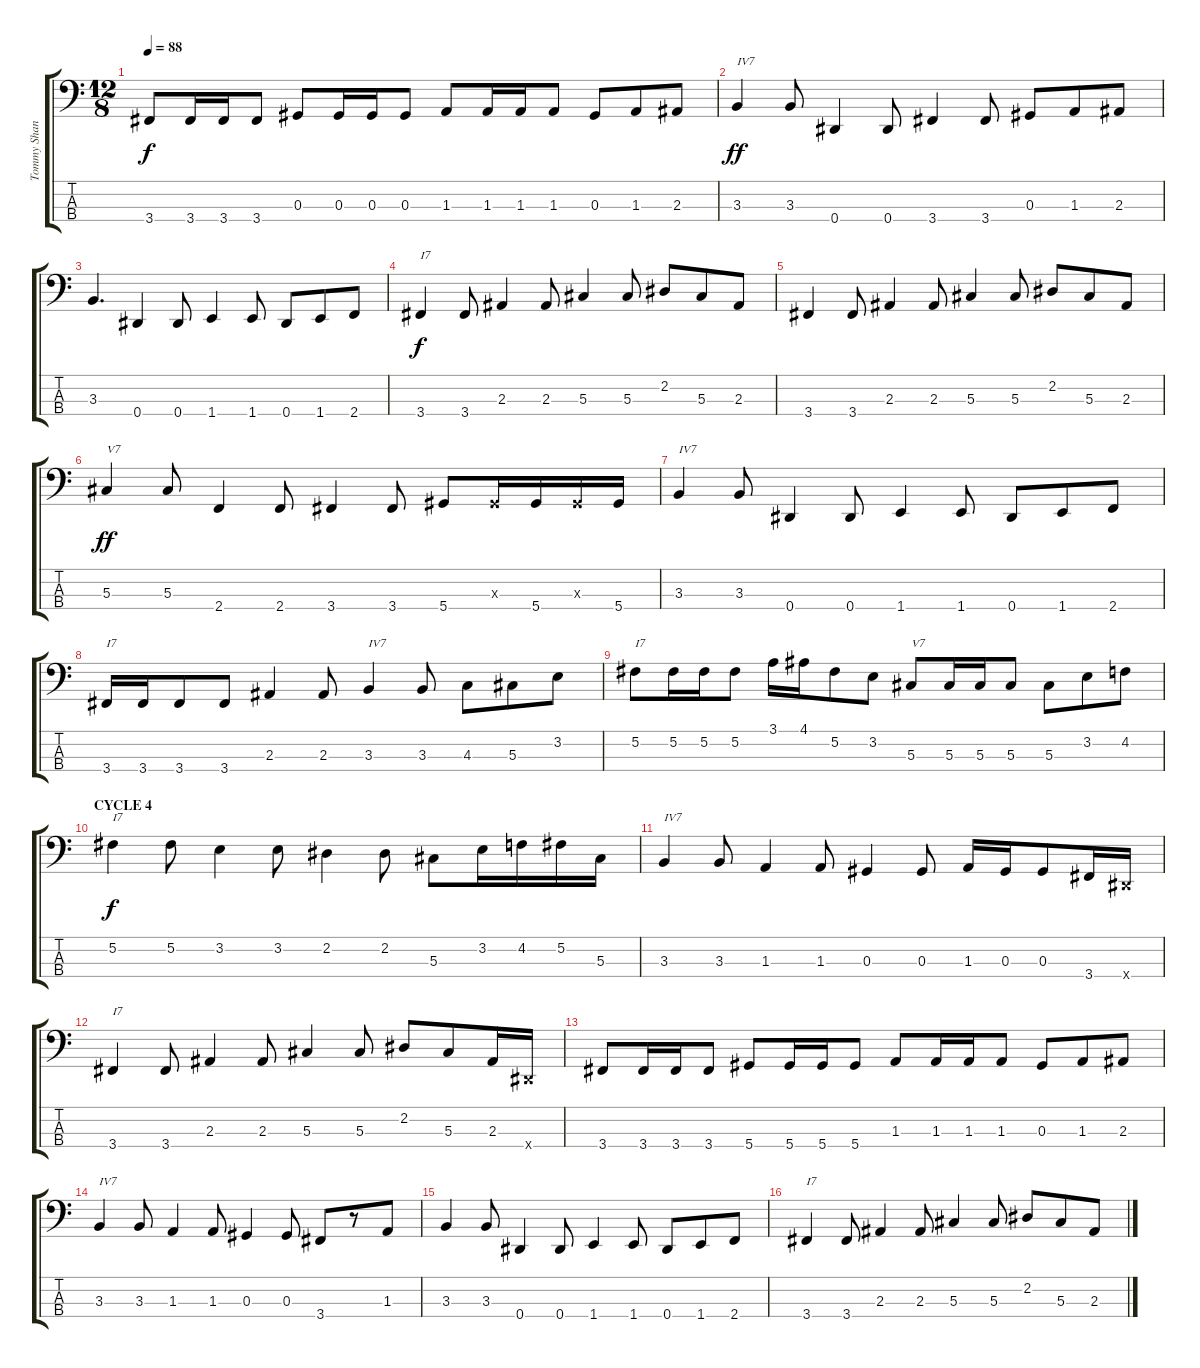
\track ("Tommy Shannon" "Tommy Shan") {instrument electricbassfinger}
\staff {score tabs}
\tuning (Gb2 Db2 Ab1 Eb1) {hide}
\ts (12 8)
\tempo 88
\clef f4
\ks c
3.4.8{dy f} 3.4.16 3.4.16 3.4.8 0.3.8 0.3.16 0.3.16 0.3.8 1.3.8 1.3.16 1.3.16 1.3.8 0.3.8 1.3.8 2.3.8 |
3.3.4{txt "IV7" dy ff} 3.3.8 0.4.4 0.4.8 3.4.4 3.4.8 0.3.8 1.3.8 2.3.8 |
3.3.4{d} 0.4.4 0.4.8 1.4.4 1.4.8 0.4.8 1.4.8 2.4.8 |
3.4.4{txt "I7" dy f} 3.4.8 2.3.4 2.3.8 5.3.4 5.3.8 2.2.8 5.3.8 2.3.8 |
3.4.4 3.4.8 2.3.4 2.3.8 5.3.4 5.3.8 2.2.8 5.3.8 2.3.8 |
5.3.4{txt "V7" dy ff} 5.3.8 2.4.4 2.4.8 3.4.4 3.4.8 5.4.8 0.3{x}.16 5.4.16 0.3{x}.16 5.4.16 |
3.3.4{txt "IV7"} 3.3.8 0.4.4 0.4.8 1.4.4 1.4.8 0.4.8 1.4.8 2.4.8 |
3.4.16{txt "I7"} 3.4.16 3.4.8 3.4.8 2.3.4 2.3.8 3.3.4{txt "IV7"} 3.3.8 4.3.8 5.3.8 3.2.8 |
5.2.8{txt "I7"} 5.2.16 5.2.16 5.2.8 3.1.16 4.1.16 5.2.8 3.2.8 5.3.8{txt "V7"} 5.3.16 5.3.16 5.3.8 5.3.8 3.2.8 4.2.8 |
\section ("" "CYCLE 4")
5.2.4{txt "I7" dy f} 5.2.8 3.2.4 3.2.8 2.2.4 2.2.8 5.3.8 3.2.16 4.2.16 5.2.16 5.3.16 |
3.3.4{txt "IV7"} 3.3.8 1.3.4 1.3.8 0.3.4 0.3.8 1.3.16 0.3.16 0.3.8 3.4.16 0.4{x}.16 |
3.4.4{txt "I7"} 3.4.8 2.3.4 2.3.8 5.3.4 5.3.8 2.2.8 5.3.8 2.3.16 0.4{x}.16 |
3.4.8 3.4.16 3.4.16 3.4.8 5.4.8 5.4.16 5.4.16 5.4.8 1.3.8 1.3.16 1.3.16 1.3.8 0.3.8 1.3.8 2.3.8 |
3.3.4{txt "IV7"} 3.3.8 1.3.4 1.3.8 0.3.4 0.3.8 3.4.8 r.8 1.3.8 |
3.3.4 3.3.8 0.4.4 0.4.8 1.4.4 1.4.8 0.4.8 1.4.8 2.4.8 |
3.4.4{txt "I7"} 3.4.8 2.3.4 2.3.8 5.3.4 5.3.8 2.2.8 5.3.8 2.3.8
